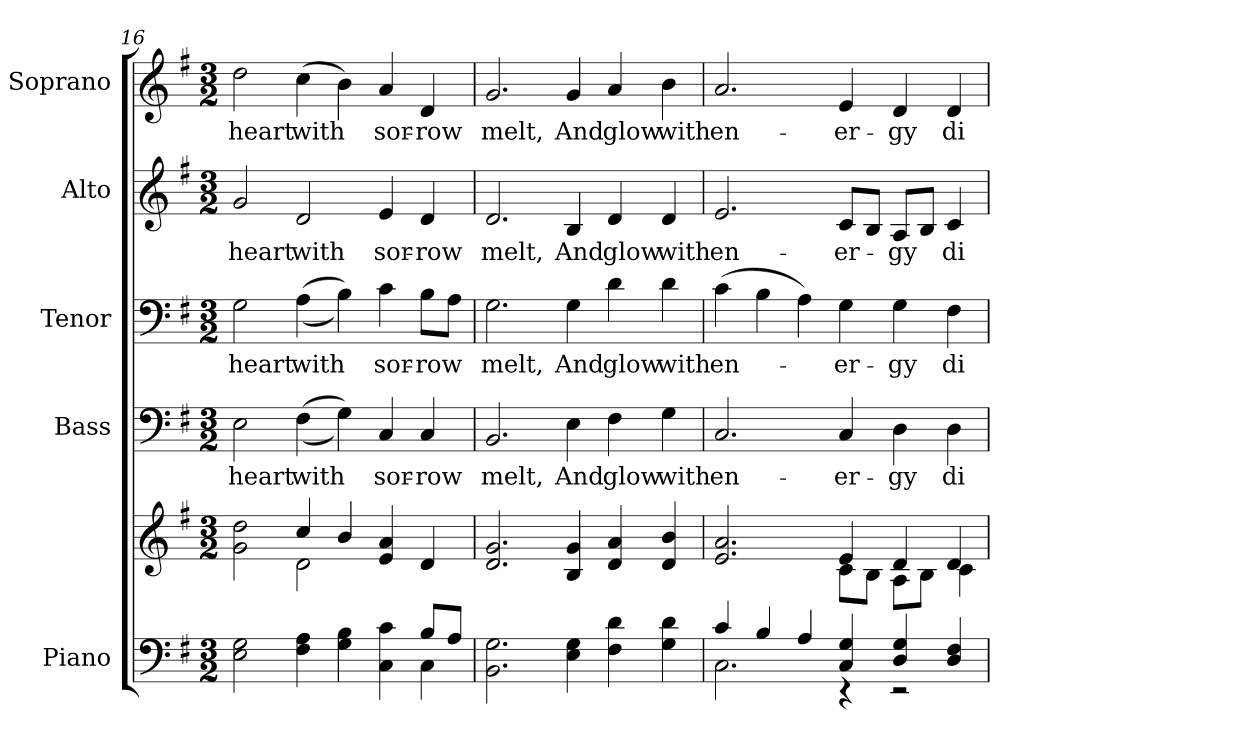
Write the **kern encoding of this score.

**kern	**kern	**kern	**text	**kern	**text	**kern	**text	**kern	**text
*part5	*part5	*part4	*part4	*part3	*part3	*part2	*part2	*part1	*part1
*staff6	*staff5	*staff4	*staff4	*staff3	*staff3	*staff2	*staff2	*staff1	*staff1
*I"Piano	*	*I"Bass	*	*I"Tenor	*	*I"Alto	*	*I"Soprano	*
*I'Pno.	*	*I'B.	*	*I'T.	*	*I'A.	*	*I'S.	*
*clefF4	*clefG2	*clefF4	*	*clefF4	*	*clefG2	*	*clefG2	*
*k[f#]	*k[f#]	*k[f#]	*	*k[f#]	*	*k[f#]	*	*k[f#]	*
*G:	*G:	*G:	*	*G:	*	*G:	*	*G:	*
*M3/2	*M3/2	*M3/2	*	*M3/2	*	*M3/2	*	*M3/2	*
=16	=16	=16	=16	=16	=16	=16	=16	=16	=16
*^	*^	*	*	*	*	*	*	*	*
!	!	!	!	!	!LO:LY:b:color=#000000	!	!	!	!	!	!
!	!	!	!	!	!	!	!LO:LY:b:color=#000000	!	!	!	!
!	!	!	!	!	!	!	!	!	!LO:LY:b:color=#000000	!	!
!	!	!	!	!	!	!	!	!	!	!	!LO:LY:b:color=#000000
2Ei\ 2Gi	1ryy	2gi\ 2ddi	2ryy	2Ei\	heart	2Gi\	heart	2gi/	heart	2ddi\	heart
!	!	!	!	!	!LO:LY:b:color=#000000	!	!	!	!	!	!
!	!	!	!	!	!	!	!LO:LY:b:color=#000000	!	!	!	!
!	!	!	!	!	!	!	!	!	!LO:LY:b:color=#000000	!	!
!	!	!	!	!	!	!	!	!	!	!	!LO:LY:b:color=#000000
4F#i\ 4Ai	.	4cci/	2di\	((4F#i\	with	((4Ai\	with	2di/	with	(4cci\	with
4Gi\ 4Bi	.	4bi/	.	4Gi\))	.	4Bi\))	.	.	.	4bi\)	.
!	!	!	!	!	!LO:LY:b:color=#000000	!	!	!	!	!	!
!	!	!	!	!	!	!	!LO:LY:b:color=#000000	!	!	!	!
!	!	!	!	!	!	!	!	!	!LO:LY:b:color=#000000	!	!
!	!	!	!	!	!	!	!	!	!	!	!LO:LY:b:color=#000000
4Ci\ 4ci	4ryy	4ei/ 4ai	2ryy	4Ci/	sor-	4ci\	sor-	4ei/	sor-	4ai/	sor-
!	!	!	!	!	!LO:LY:b:color=#000000	!	!	!	!	!	!
!	!	!	!	!	!	!	!LO:LY:b:color=#000000	!	!	!	!
!	!	!	!	!	!	!	!	!	!LO:LY:b:color=#000000	!	!
!	!	!	!	!	!	!	!	!	!	!	!LO:LY:b:color=#000000
8Bi/L	4Ci\	4di/	.	4Ci/	-row	8Bi\L	-row	4di/	-row	4di/	-row
8Ai/J	.	.	.	.	.	8Ai\J	.	.	.	.	.
*v	*v	*	*	*	*	*	*	*	*	*	*
*	*v	*v	*	*	*	*	*	*	*	*
!!LO:PB:g=z
=17	=17	=17	=17	=17	=17	=17	=17	=17	=17
!	!	!	!LO:LY:b:color=#000000	!	!	!	!	!	!
!	!	!	!	!	!LO:LY:b:color=#000000	!	!	!	!
!	!	!	!	!	!	!	!LO:LY:b:color=#000000	!	!
!	!	!	!	!	!	!	!	!	!LO:LY:b:color=#000000
2.BBi\ 2.Gi	2.di/ 2.gi	2.BBi/	melt,	2.Gi\	melt,	2.di/	melt,	2.gi/	melt,
!	!	!	!LO:LY:b:color=#000000	!	!	!	!	!	!
!	!	!	!	!	!LO:LY:b:color=#000000	!	!	!	!
!	!	!	!	!	!	!	!LO:LY:b:color=#000000	!	!
!	!	!	!	!	!	!	!	!	!LO:LY:b:color=#000000
4Ei\ 4Gi	4Bi/ 4gi	4Ei\	And	4Gi\	And	4Bi/	And	4gi/	And
!	!	!	!LO:LY:b:color=#000000	!	!	!	!	!	!
!	!	!	!	!	!LO:LY:b:color=#000000	!	!	!	!
!	!	!	!	!	!	!	!LO:LY:b:color=#000000	!	!
!	!	!	!	!	!	!	!	!	!LO:LY:b:color=#000000
4F#i\ 4di	4di/ 4ai	4F#i\	glow	4di\	glow	4di/	glow	4ai/	glow
!	!	!	!LO:LY:b:color=#000000	!	!	!	!	!	!
!	!	!	!	!	!LO:LY:b:color=#000000	!	!	!	!
!	!	!	!	!	!	!	!LO:LY:b:color=#000000	!	!
!	!	!	!	!	!	!	!	!	!LO:LY:b:color=#000000
4Gi\ 4di	4di/ 4bi	4Gi\	with	4di\	with	4di/	with	4bi\	with
=18	=18	=18	=18	=18	=18	=18	=18	=18	=18
*^	*^	*	*	*	*	*	*	*	*
!	!	!	!	!	!LO:LY:b:color=#000000	!	!	!	!	!	!
!	!	!	!	!	!	!	!LO:LY:b:color=#000000	!	!	!	!
!	!	!	!	!	!	!	!	!	!LO:LY:b:color=#000000	!	!
!	!	!	!	!	!	!	!	!	!	!	!LO:LY:b:color=#000000
4ci/	2.Ci\	2.ei/ 2.ai	2ryy	2.Ci/	en-	(4ci\	en-	2.ei/	en-	2.ai/	en-
4Bi/	.	.	.	.	.	4Bi\	.	.	.	.	.
4Ai/	.	.	4ryy	.	.	4Ai\)	.	.	.	.	.
!	!	!	!	!	!LO:LY:b:color=#000000	!	!	!	!	!	!
!	!	!	!	!	!	!	!LO:LY:b:color=#000000	!	!	!	!
!	!	!	!	!	!	!	!	!	!LO:LY:b:color=#000000	!	!
!	!	!	!	!	!	!	!	!	!	!	!LO:LY:b:color=#000000
4Ci/ 4Gi	4r	4ei/	8ci\L	4Ci/	-er-	4Gi\	-er-	8ci/L	-er-	4ei/	-er-
.	.	.	8Bi\J	.	.	.	.	8Bi/J	.	.	.
!	!	!	!	!	!LO:LY:b:color=#000000	!	!	!	!	!	!
!	!	!	!	!	!	!	!LO:LY:b:color=#000000	!	!	!	!
!	!	!	!	!	!	!	!	!	!LO:LY:b:color=#000000	!	!
!	!	!	!	!	!	!	!	!	!	!	!LO:LY:b:color=#000000
4Di/ 4Gi	2r	4di/	8Ai\L	4Di\	-gy	4Gi\	-gy	8Ai/L	-gy	4di/	-gy
.	.	.	8Bi\J	.	.	.	.	8Bi/J	.	.	.
!	!	!	!	!	!LO:LY:b:color=#000000	!	!	!	!	!	!
!	!	!	!	!	!	!	!LO:LY:b:color=#000000	!	!	!	!
!	!	!	!	!	!	!	!	!	!LO:LY:b:color=#000000	!	!
!	!	!	!	!	!	!	!	!	!	!	!LO:LY:b:color=#000000
4Di/ 4F#i	.	4di/	4ci\	4Di\	di-	4F#i\	di-	4ci/	di-	4di/	di-
*v	*v	*	*	*	*	*	*	*	*	*	*
*	*v	*v	*	*	*	*	*	*	*	*
=	=	=	=	=	=	=	=	=	=
*-	*-	*-	*-	*-	*-	*-	*-	*-	*-
